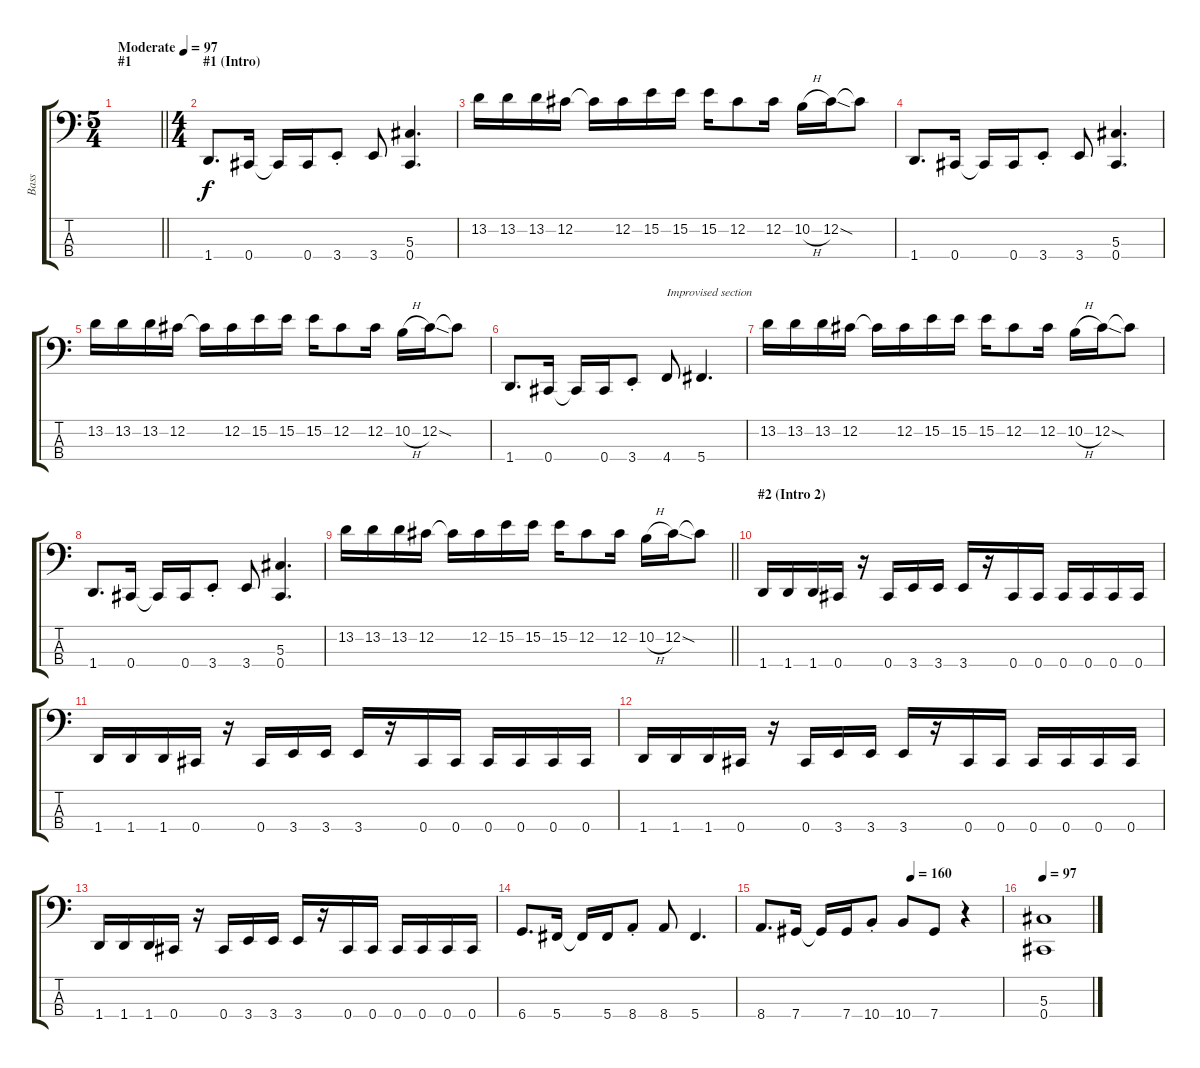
\track ("Bass" "Bass") {instrument electricbassfinger}
\staff {score tabs}
\tuning (Gb2 Db2 Ab1 Db1) {hide}
\ts (5 4)
\section ("" "#1")
\tempo (97 "Moderate")
\clef f4
\barLineRight lightlight
\ks c
|
\ts (4 4)
\section ("" "#1 (Intro)")
1.4.8{d} 0.4.16 0.4{t}.16 0.4.16 3.4{st}.8 3.4.8 (5.3 0.4).4{d volume 14 instrument electricbassfinger} |
13.2.16{instrument electricbassfinger} 13.2.16 13.2.16 12.2.16 12.2{t}.16 12.2.16 15.2.16 15.2.16 15.2.16 12.2.8 12.2.16 10.2{h}.16 12.2{sod}.16 12.2{t}.8{instrument electricbassfinger} |
1.4.8{d} 0.4.16 0.4{t}.16 0.4.16 3.4{st}.8 3.4.8 (5.3 0.4).4{d volume 14 instrument electricbassfinger} |
13.2.16{instrument electricbassfinger} 13.2.16 13.2.16 12.2.16 12.2{t}.16 12.2.16 15.2.16 15.2.16 15.2.16 12.2.8 12.2.16 10.2{h}.16 12.2{sod}.16 12.2{t}.8{instrument electricbassfinger} |
1.4.8{d} 0.4.16 0.4{t}.16 0.4.16 3.4{st}.8 4.4.8{txt "Improvised section"} 5.4.4{d volume 14 instrument electricbassfinger} |
13.2.16{instrument electricbassfinger} 13.2.16 13.2.16 12.2.16 12.2{t}.16 12.2.16 15.2.16 15.2.16 15.2.16 12.2.8 12.2.16 10.2{h}.16 12.2{sod}.16 12.2{t}.8{instrument electricbassfinger} |
1.4.8{d} 0.4.16 0.4{t}.16 0.4.16 3.4{st}.8 3.4.8 (5.3 0.4).4{d volume 14 instrument electricbassfinger} |
\barLineRight lightlight
13.2.16{instrument electricbassfinger} 13.2.16 13.2.16 12.2.16 12.2{t}.16 12.2.16 15.2.16 15.2.16 15.2.16 12.2.8 12.2.16 10.2{h}.16 12.2{sod}.16 12.2{t}.8{instrument electricbassfinger} |
\section ("" "#2 (Intro 2)")
1.4.16{volume 13} 1.4.16 1.4.16 0.4.16 r.16 0.4.16 3.4.16 3.4.16 3.4.16 r.16 0.4.16 0.4.16 0.4.16 0.4.16 0.4.16 0.4.16 |
1.4.16 1.4.16 1.4.16 0.4.16 r.16 0.4.16 3.4.16 3.4.16 3.4.16 r.16 0.4.16 0.4.16 0.4.16 0.4.16 0.4.16 0.4.16 |
1.4.16 1.4.16 1.4.16 0.4.16 r.16 0.4.16 3.4.16 3.4.16 3.4.16 r.16 0.4.16 0.4.16 0.4.16 0.4.16 0.4.16 0.4.16 |
1.4.16 1.4.16 1.4.16 0.4.16 r.16 0.4.16 3.4.16 3.4.16 3.4.16 r.16 0.4.16 0.4.16 0.4.16 0.4.16 0.4.16 0.4.16 |
6.4.8{d} 5.4.16 5.4{t}.16 5.4.16 8.4{st}.8 8.4.8 5.4.4{d} |
\tempo (160 0.625)
8.4.8{d} 7.4.16 7.4{t}.16 7.4.16 10.4{st}.8 10.4.8 7.4.8 r.4 |
\tempo 97
(5.3 0.4).1
